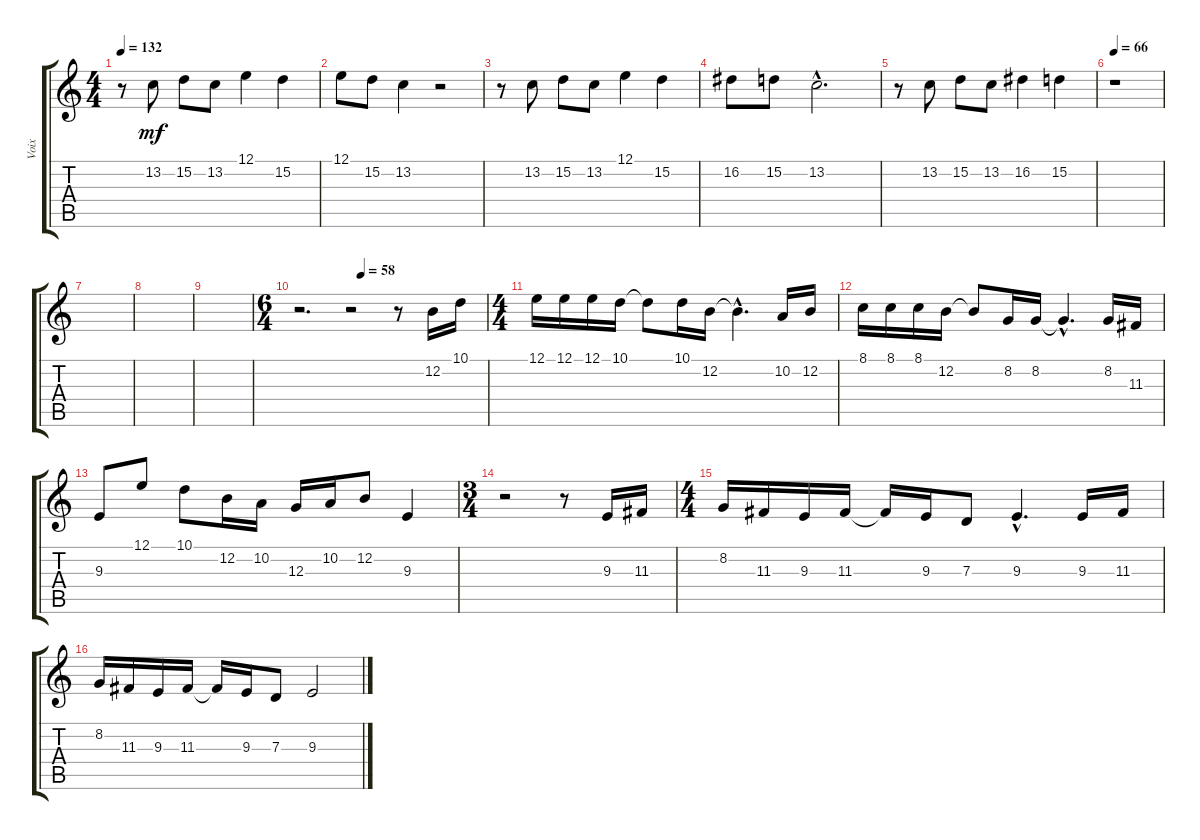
\track ("Voix" "Voix") {instrument accordion}
\staff {score tabs}
\tuning (E4 B3 G3 D3 A2 E2) {hide}
\ts (4 4)
\tempo 132
\clef g2
\ks c
r.8{dy mf} 13.2.8 15.2.8 13.2.8 12.1.4 15.2.4 |
12.1.8 15.2.8 13.2.4 r.2 |
r.8 13.2.8 15.2.8 13.2.8 12.1.4 15.2.4 |
16.2.8 15.2.8 13.2{hac}.2{d} |
r.8 13.2.8 15.2.8 13.2.8 16.2.4 15.2.4 |
\tempo 66
r.1 |
|
|
|
\ts (6 4)
\tempo (58 0.3333333333333333)
r.2{d} r.2 r.8 12.2.16 10.1.16 |
\ts (4 4)
12.1.16 12.1.16 12.1.16 10.1.16 10.1{t}.8 10.1.16 12.2.16 12.2{hac t}.4{d} 10.2.16 12.2.16 |
8.1.16 8.1.16 8.1.16 12.2.16 12.2{t}.8 8.2.16 8.2.16 8.2{hac t}.4{d} 8.2.16 11.3.16 |
9.3.8 12.1.8 10.1.8 12.2.16 10.2.16 12.3.16 10.2.16 12.2.8 9.3.4 |
\ts (3 4)
r.2 r.8 9.3.16 11.3.16 |
\ts (4 4)
8.2.16 11.3.16 9.3.16 11.3.16 11.3{t}.16 9.3.16 7.3.8 9.3{hac}.4{d} 9.3.16 11.3.16 |
8.2.16 11.3.16 9.3.16 11.3.16 11.3{t}.16 9.3.16 7.3.8 9.3.2
